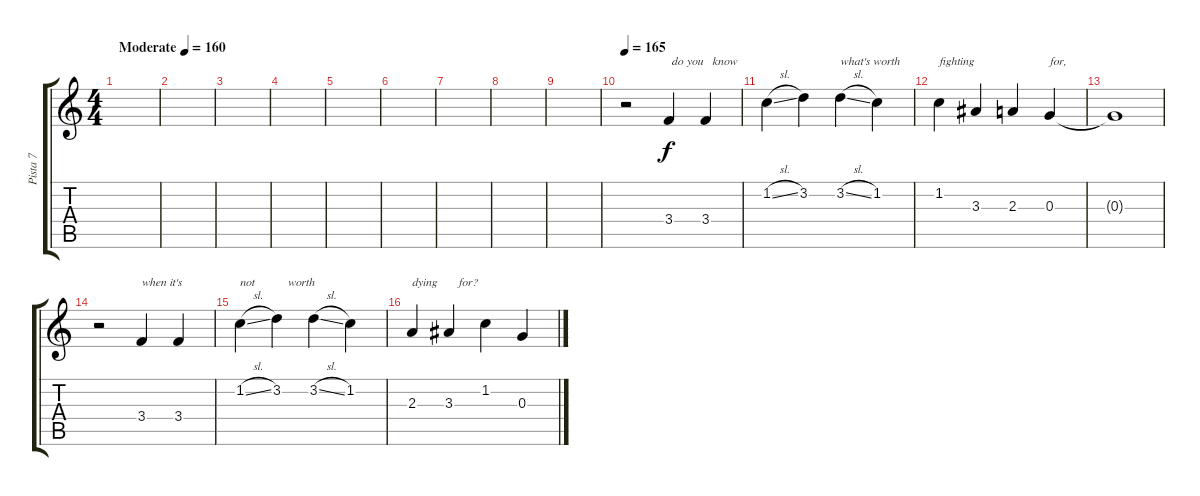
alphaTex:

\track ("Pista 7" "Pista 7") {instrument overdrivenguitar}
\staff {score tabs}
\tuning (E4 B3 G3 D3 A2 E2) {hide}
\ts (4 4)
\tempo (160 "Moderate")
\tempo 140
\tempo (160 "Moderate")
\clef g2
\ks c
|
|
|
|
|
|
|
|
|
\tempo 165
r.2 3.4.4{txt " do you   know"} 3.4.4 |
1.2{sl}.4 3.2.4 3.2{sl}.4{txt "what's worth"} 1.2.4 |
1.2.4{txt "fighting"} 3.3.4 2.3.4 0.3.4{txt "for,"} |
0.3{t}.1 |
r.2 3.4.4{txt "when it's"} 3.4.4 |
1.2{sl}.4{txt "not           worth"} 3.2.4 3.2{sl}.4 1.2.4 |
2.3.4{txt "dying       for?"} 3.3.4 1.2.4 0.3.4
